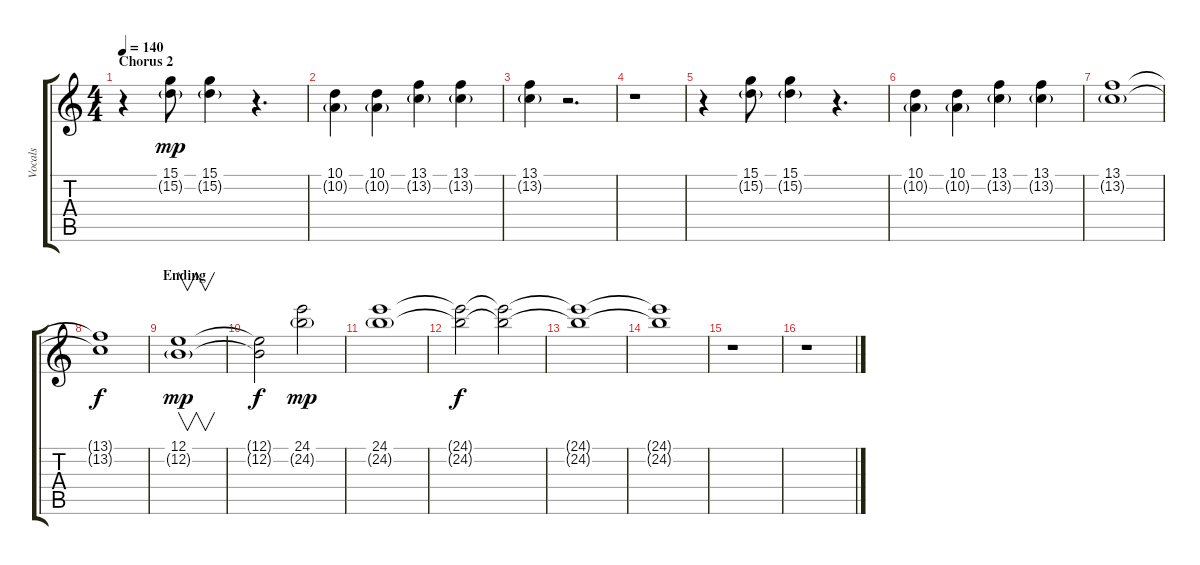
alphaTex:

\track ("Vocals" "Vocals") {instrument sopranosax}
\staff {score tabs}
\tuning (E4 B3 G3 D3 A2 E2) {hide}
\ts (4 4)
\section ("" "Chorus 2")
\tempo 140
\clef g2
\ks c
r.4{dy mp} (15.1 15.2{g}).8 (15.1 15.2{g}).4 r.4{d} |
(10.1 10.2{g}).4 (10.1 10.2{g}).4 (13.1 13.2{g}).4 (13.1 13.2{g}).4 |
(13.1 13.2{g}).4 r.2{d} |
r.1 |
r.4 (15.1 15.2{g}).8 (15.1 15.2{g}).4 r.4{d} |
(10.1 10.2{g}).4 (10.1 10.2{g}).4 (13.1 13.2{g}).4 (13.1 13.2{g}).4 |
(13.1 13.2{g}).1 |
(13.1{t} 13.2{t}).1{dy f} |
\section ("" "Ending")
(12.1 12.2{g}).1{v dy mp} |
(12.1{t} 12.2{t}).2{dy f} (24.1 24.2{g}).2{dy mp volume 8} |
(24.1 24.2{g}).1 |
(24.1{t} 24.2{t}).2{dy f} (24.1{t} 24.2{t}).2{volume 0} |
(24.1{t} 24.2{t}).1 |
(24.1{t} 24.2{t}).1 |
r.1 |
r.1
